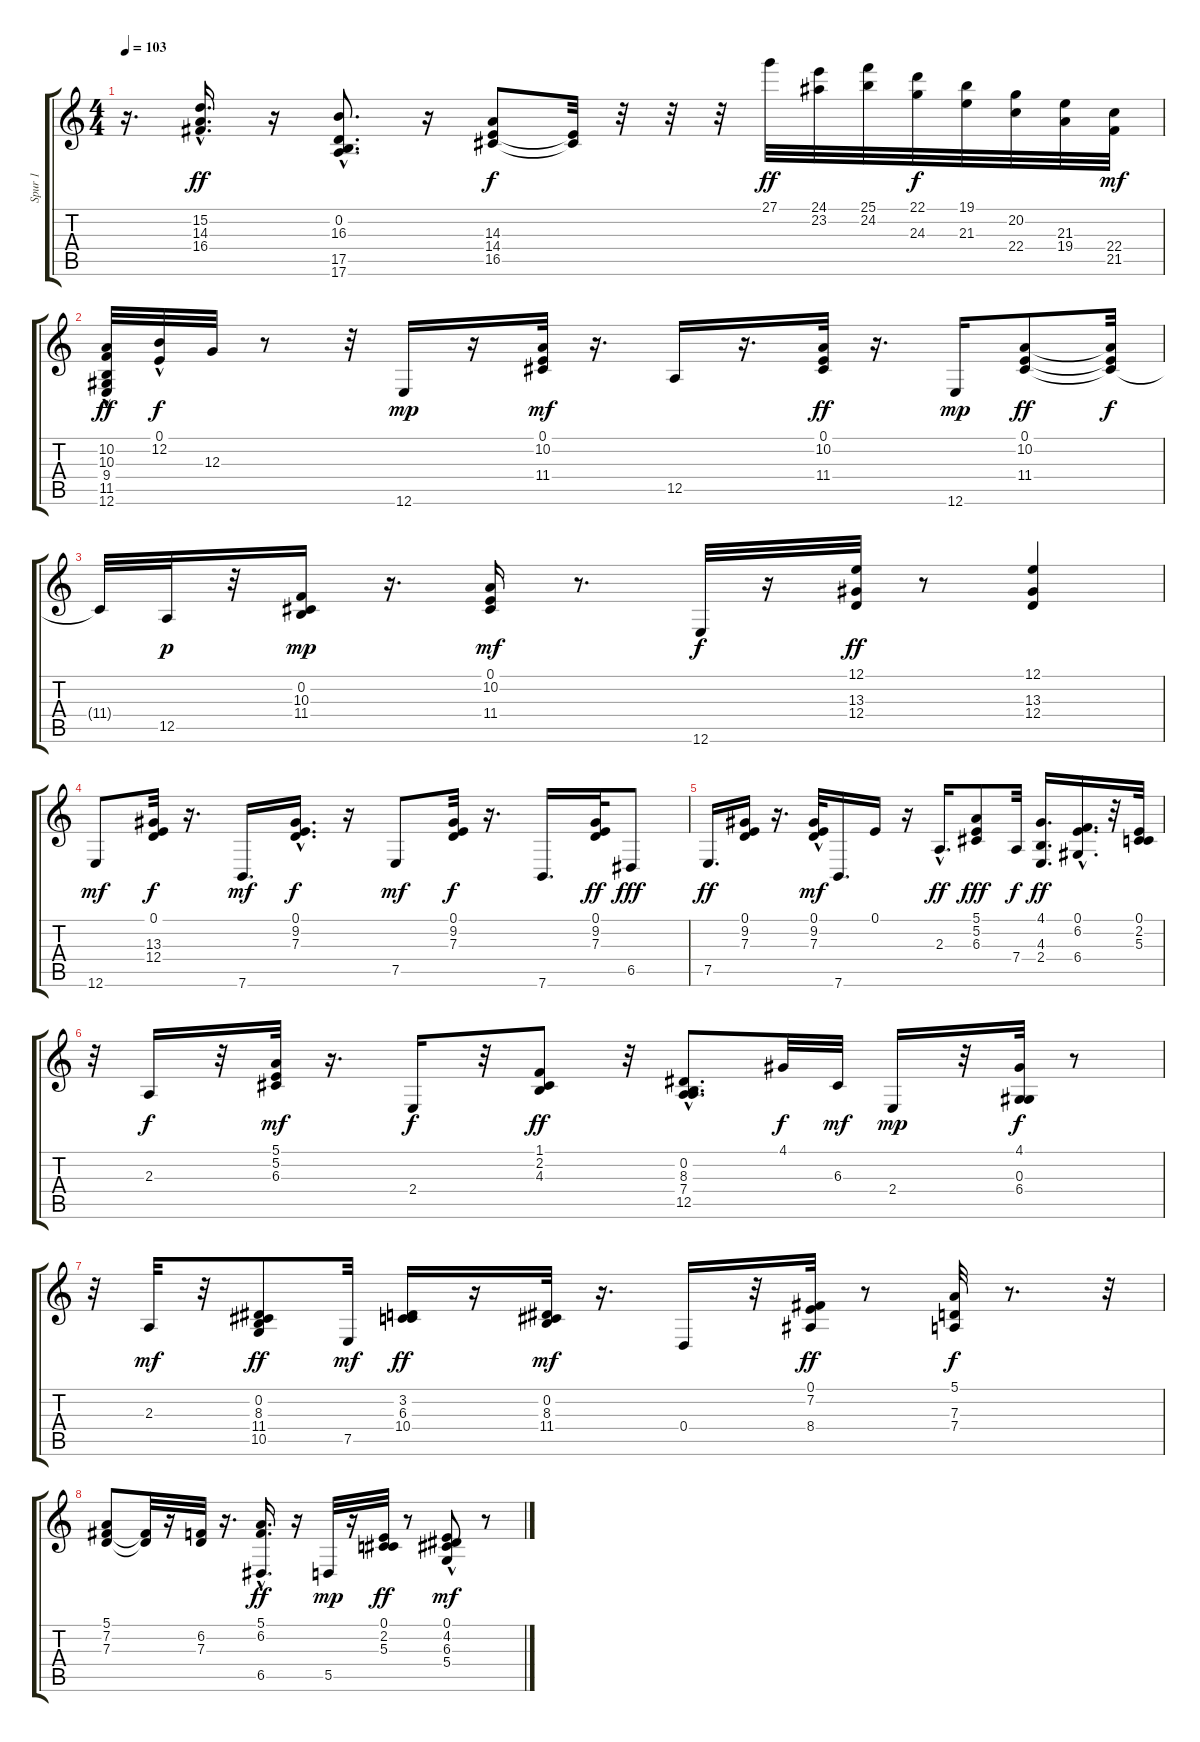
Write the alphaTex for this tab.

\track ("Spur 1" "Spur 1") {instrument brightacousticpiano}
\staff {score tabs}
\tuning (E4 B3 G3 D3 A2 E2) {hide}
\ts (4 4)
\tempo 103
\clef g2
\ks c
r.16{d dy f} (15.2{hac} 14.3{hac} 16.4{hac}).16{d dy ff} r.16 (0.2{hac} 16.3 17.5{hac} 17.6{hac}).8{d} r.16 (14.3 14.4 16.5).8{dy f} (14.4{t} 16.5{t}).32 r.32 r.32 r.32 27.1.32{dy ff} (24.1 23.2).32 (25.1 24.2).32 (22.1 24.3).32{dy f} (19.1 21.3).32 (20.2 22.4).32 (21.3 19.4).32 (22.4 21.5).32{dy mf} |
(10.2 10.3 9.4 11.5{hac} 12.6).32{dy ff} (0.1{hac} 12.2).32{dy f} 12.3.32 r.8 r.32 12.6.16{dy mp} r.16 (0.1 10.2 11.4).32{dy mf} r.16{d} 12.5.16 r.16{d} (0.1 10.2 11.4).32{dy ff} r.16{d} 12.6.16{dy mp} (0.1 10.2 11.4).8{dy ff} (0.1{t} 10.2{t} 11.4{t}).32{dy f} |
11.4{t}.32 12.5.32{dy p} r.32 (0.2 10.3 11.4).16{dy mp} r.16{d} (0.1 10.2 11.4).16{dy mf} r.8{d} 12.6.32{dy f} r.16 (12.1 13.3 12.4).32{dy ff} r.8 (12.1 13.3 12.4).4 |
12.6.8{dy mf} (0.1 13.3 12.4).32{dy f} r.16{d} 7.6.16{d dy mf} (0.1 9.2 7.3{hac}).16{d dy f} r.16 7.5.8{dy mf} (0.1 9.2 7.3).32{dy f} r.16{d} 7.6.16{d} (0.1 9.2 7.3).32{dy ff} 6.5.8{dy fff} |
7.5.16{d dy ff} (0.1 9.2 7.3).16 r.16{d} (0.1{hac} 9.2{hac} 7.3{hac}).32{dy mf} 7.6.16{d} 0.1.16 r.16 2.3{hac}.16{d dy ff} (5.1 5.2 6.3).8{dy fff} 7.4.32{dy f} (4.1 4.3 2.4).16{d dy ff} (0.1 6.2{hac} 6.4).16{d} r.32 (0.1 2.2 5.3).32 |
r.32 2.3.16{dy f} r.32 (5.1 5.2 6.3).32{dy mf} r.16{d} 2.4.16{dy f} r.32 (1.1 2.2 4.3).8{dy ff} r.32 (0.2 8.3 7.4{hac} 12.5).8{d} 4.1.32{dy f} 6.3.32{dy mf} 2.4.16{dy mp} r.32 (4.1 0.3 6.4).32{dy f} r.8 |
r.32 2.3.32{dy mf} r.32 (0.2 8.3 11.4 10.5).8{dy ff} 7.5.32{dy mf} (3.2 6.3 10.4).16{dy ff} r.16 (0.2 8.3 11.4).32{dy mf} r.16{d} 0.4.16 r.32 (0.1 7.2 8.4).32{dy ff} r.8 (5.1 7.3 7.4).32{dy f} r.8{d} r.32 |
(5.1 7.2 7.3).8 (7.2{t} 7.3{t}).32 r.16 (6.2 7.3).32 r.16{d} (5.1 6.2 6.5{hac}).16{d dy ff} r.16 5.5.32{dy mp} r.16 (0.1 2.2 5.3).32{dy ff} r.8 (0.1{hac} 4.2 6.3 5.4).8{dy mf} r.8
